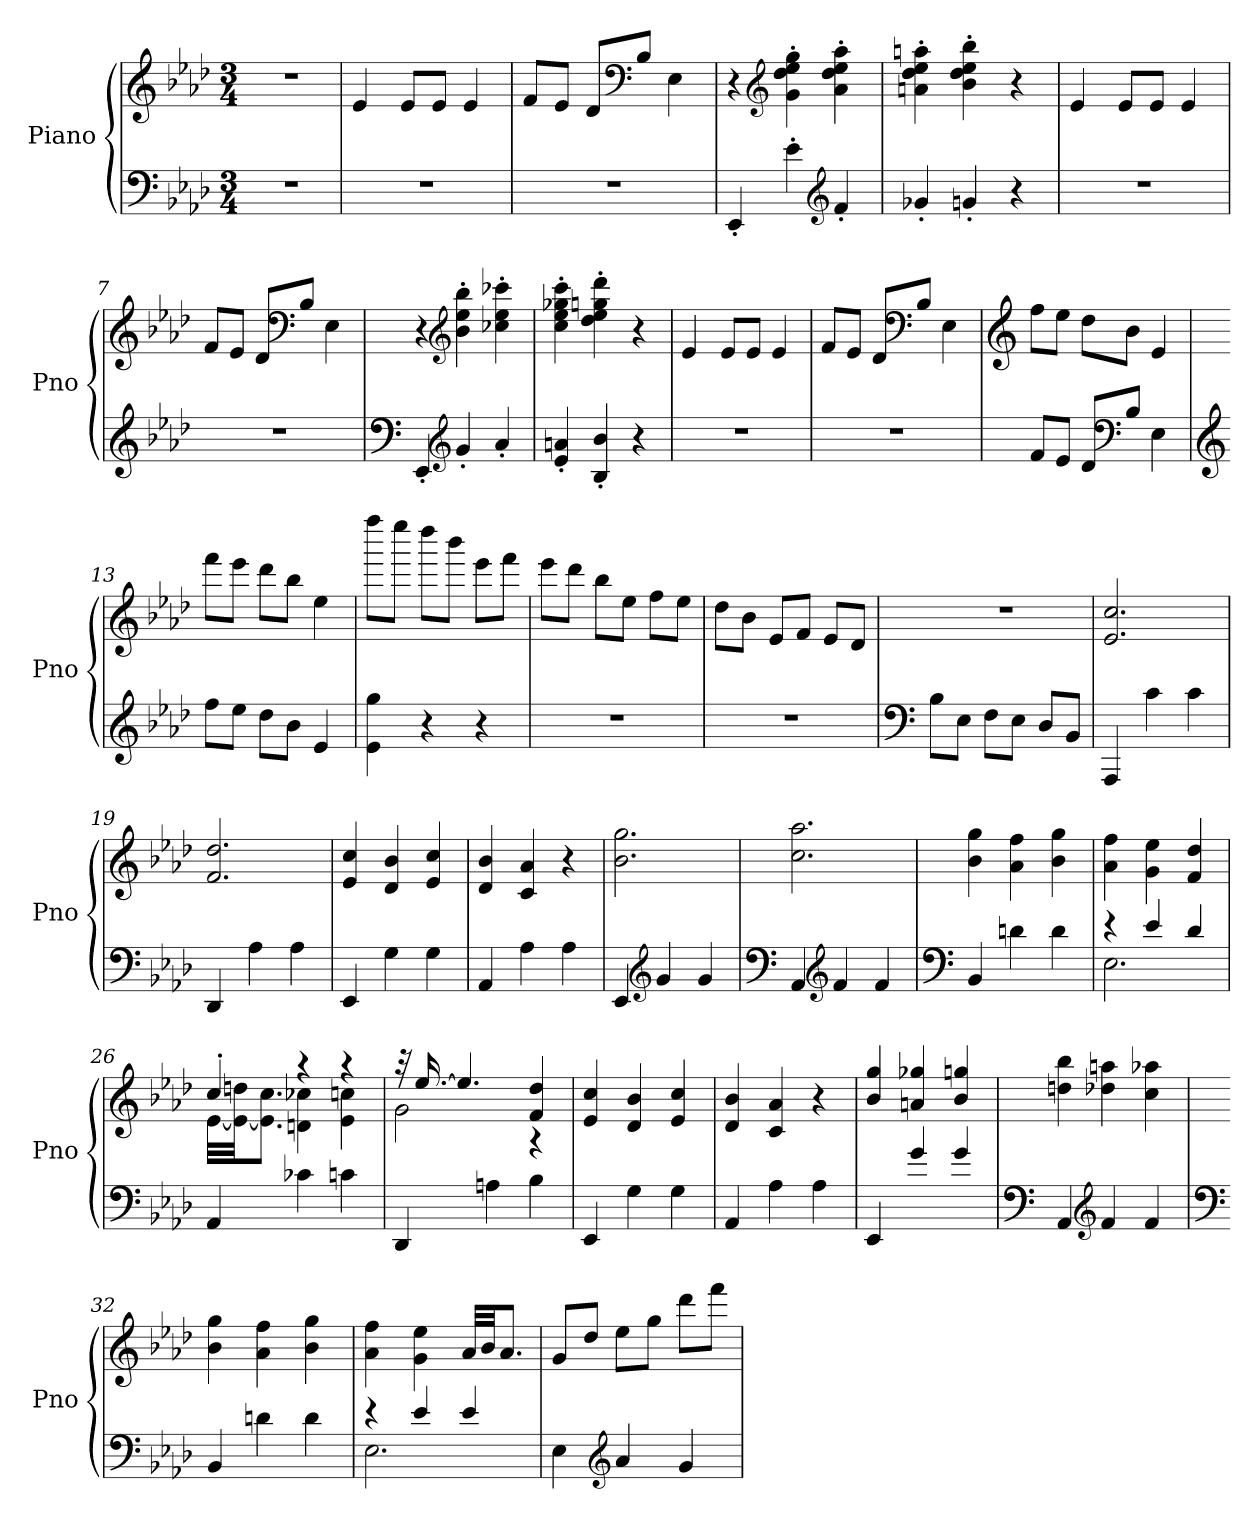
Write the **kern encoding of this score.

**kern	**kern
*part1	*part1
*staff2	*staff1
*I"Piano	*
*I'Pno	*
*clefF4	*clefG2
*k[b-e-a-d-]	*k[b-e-a-d-]
*M3/4	*M3/4
*MM180	*MM180
=1	=1
2.r	2.r
=2	=2
2.r	4e-/
.	8e-/L
.	8e-/J
.	4e-/
=3	=3
2.r	8f/L
.	8e-/J
.	8d-/L
*	*clefF4
.	8B-/J
.	4E-\
=4	=4
4EE-'/	4r
*	*clefG2
4e-'\	4g'\ 4dd-'\ 4ee-'\ 4gg'\
*clefG2	*
4f'/	4a-'\ 4dd-'\ 4ee-'\ 4aa-'\
=5	=5
4g-X'/	4an'\ 4dd-'\ 4ee-'\ 4aan'\
4gn'/	4b-'\ 4dd-'\ 4ee-'\ 4bb-'\
4r	4r
=6	=6
2.r	4e-/
.	8e-/L
.	8e-/J
.	4e-/
=7	=7
2.r	8f/L
.	8e-/J
.	8d-/L
*	*clefF4
.	8B-/J
.	4E-\
=8	=8
*clefF4	*
4EE-'/	4r
*clefG2	*clefG2
4g'/	4b-'\ 4ee-'\ 4bb-'\
4a-'/	4cc-X'\ 4ee-'\ 4ccc-X'\
=9	=9
4e-'/ 4an'/	4cc'\ 4ee-'\ 4gg-X'\ 4ccc'\
4B-'/ 4b-'/	4dd-'\ 4ee-'\ 4ggn'\ 4ddd-'\
4r	4r
=10	=10
2.r	4e-/
.	8e-/L
.	8e-/J
.	4e-/
=11	=11
2.r	8f/L
.	8e-/J
.	8d-/L
*	*clefF4
.	8B-/J
.	4E-\
=12	=12
*	*clefG2
8f/L	8ff\L
8e-/J	8ee-\J
8d-/L	8dd-\L
*clefF4	*
8B-/J	8b-\J
4E-\	4e-/
=13	=13
*clefG2	*
8ff\L	8fff\L
8ee-\J	8eee-\J
8dd-\L	8ddd-\L
8b-\J	8bb-\J
4e-/	4ee-\
=14	=14
4e-\ 4gg\	8ffff\L
.	8eeee-\J
4r	8dddd-\L
.	8bbb-\J
4r	8eee-\L
.	8fff\J
=15	=15
2.r	8eee-\L
.	8ddd-\J
.	8bb-\L
.	8ee-\J
.	8ff\L
.	8ee-\J
=16	=16
2.r	8dd-\L
.	8b-\J
.	8e-/L
.	8f/J
.	8e-/L
.	8d-/J
=17	=17
*clefF4	*
8B-\L	2.r
8E-\J	.
8F\L	.
8E-\J	.
8D-/L	.
8BB-/J	.
=18	=18
4AAA-/	2.e-/ 2.cc/
4c\	.
4c\	.
=19	=19
4DD-/	2.f/ 2.dd-/
4A-\	.
4A-\	.
=20	=20
4EE-/	4e-/ 4cc/
4G\	4d-/ 4b-/
4G\	4e-/ 4cc/
=21	=21
4AA-/	4d-/ 4b-/
4A-\	4c/ 4a-/
4A-\	4r
=22	=22
4EE-/	2.b-\ 2.gg\
*clefG2	*
4g/	.
4g/	.
=23	=23
*clefF4	*
4AA-/	2.cc\ 2.aa-\
*clefG2	*
4f/	.
4f/	.
=24	=24
*clefF4	*
4BB-/	4b-\ 4gg\
4dn\	4a-\ 4ff\
4d\	4b-\ 4gg\
=25	=25
*^	*
4r	2.E-\	4a-\ 4ff\
4e-/	.	4g\ 4ee-\
4d-/	.	4f/ 4dd-/
*v	*v	*
=26	=26
*	*^
4AA-/	4cc'/	[32e-\LLL
.	.	32e-_\ 32ddn\JJ
.	.	8.e-]\ 8.cc\J
4c-X\	4r	4dn\ 4cc-X\
4cn\	4r	4e-\ 4ccn\
=27	=27	=27
4DD-/	32r	2g\
.	[16.ee-/	.
.	4.ee-/]	.
4An\	.	.
4B-\	4f/ 4dd-/	4r
*	*v	*v
=28	=28
4EE-/	4e-/ 4cc/
4G\	4d-/ 4b-/
4G\	4e-/ 4cc/
=29	=29
4AA-/	4d-/ 4b-/
4A-\	4c/ 4a-/
4A-\	4r
=30	=30
4EE-/	4b-/ 4gg/
4g/	4an/ 4gg-X/
4g/	4b-/ 4ggn/
=31	=31
*clefF4	*
4AA-/	4ddn\ 4bb-\
*clefG2	*
4f/	4dd-X\ 4aan\
4f/	4cc\ 4aa-X\
=32	=32
*clefF4	*
4BB-/	4b-\ 4gg\
4dn\	4a-\ 4ff\
4d\	4b-\ 4gg\
=33	=33
*^	*
4r	2.E-\	4a-\ 4ff\
4e-/	.	4g\ 4ee-\
4e-/	.	32a-/LLL
.	.	32b-/JJ
.	.	8.a-/J
*v	*v	*
=34	=34
4E-\	8g/L
.	8dd-/J
*clefG2	*
4a-/	8ee-\L
.	8gg\J
4g/	8ddd-\L
.	8fff\J
=	=
*-	*-
